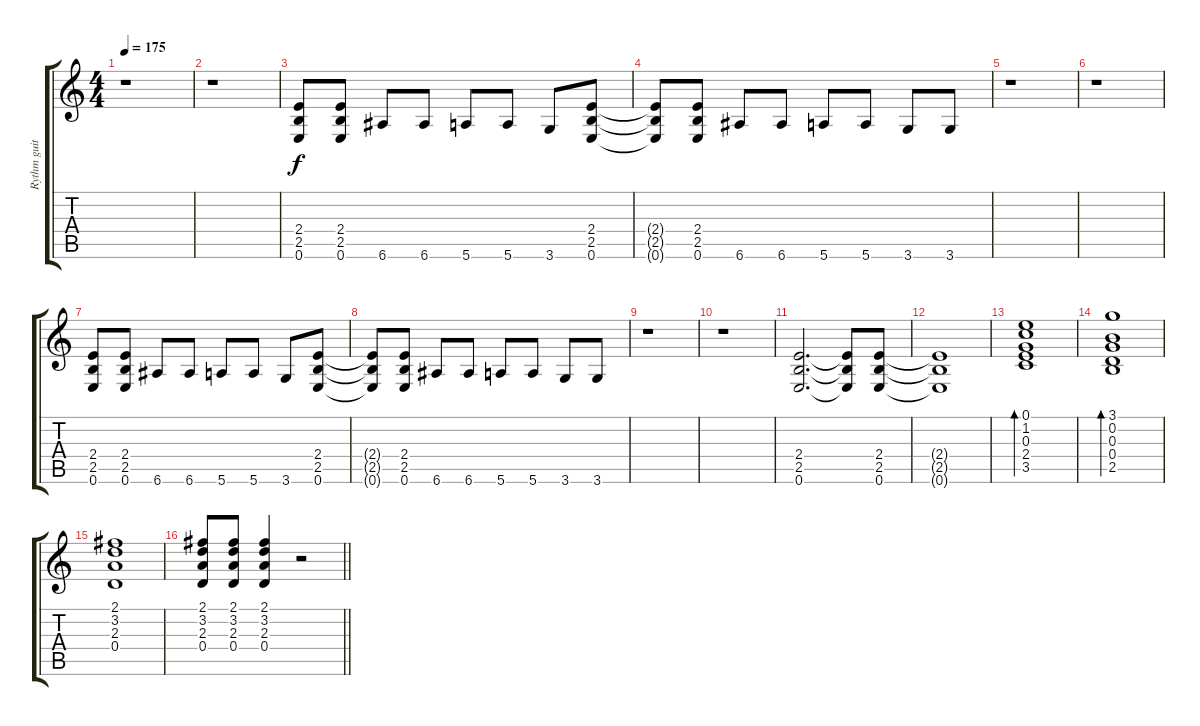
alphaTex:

\track ("Rythm guitar (Jesper Binzer)" "Rythm guit") {instrument distortionguitar}
\staff {score tabs}
\tuning (E4 B3 G3 D3 A2 E2) {hide}
\ts (4 4)
\tempo 175
\clef g2
\ks c
r.1{dy f} |
r.1 |
(2.4 2.5 0.6).8 (2.4 2.5 0.6).8 6.6.8 6.6.8 5.6.8 5.6.8 3.6.8 (2.4 2.5 0.6).8 |
(2.4{t} 2.5{t} 0.6{t}).8 (2.4 2.5 0.6).8 6.6.8 6.6.8 5.6.8 5.6.8 3.6.8 3.6.8 |
r.1 |
r.1 |
(2.4 2.5 0.6).8 (2.4 2.5 0.6).8 6.6.8 6.6.8 5.6.8 5.6.8 3.6.8 (2.4 2.5 0.6).8 |
(2.4{t} 2.5{t} 0.6{t}).8 (2.4 2.5 0.6).8 6.6.8 6.6.8 5.6.8 5.6.8 3.6.8 3.6.8 |
r.1 |
r.1 |
(2.4 2.5 0.6).2{d} (2.4{t} 2.5{t} 0.6{t}).8 (2.4 2.5 0.6).8 |
(2.4{t} 2.5{t} 0.6{t}).1 |
(0.1 1.2 0.3 2.4 3.5).1{bd 240} |
(3.1 0.2 0.3 0.4 2.5).1{bd 240} |
(2.1 3.2 2.3 0.4).1 |
\barLineRight lightlight
(2.1 3.2 2.3 0.4).8 (2.1 3.2 2.3 0.4).8 (2.1 3.2 2.3 0.4).4 r.2
